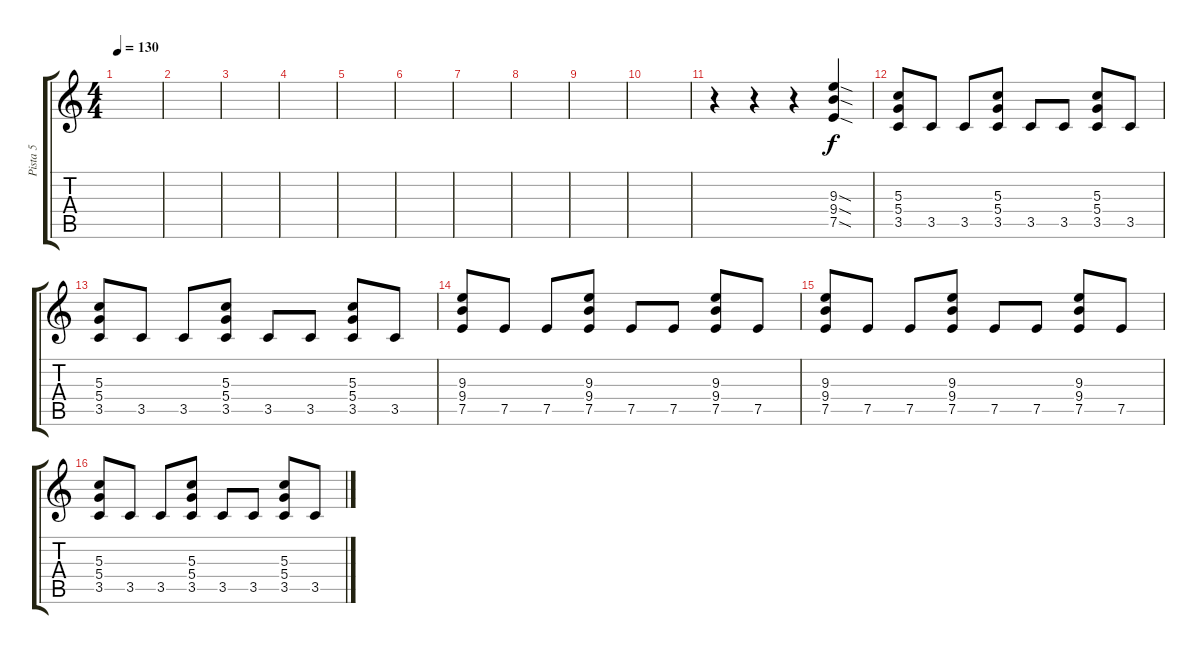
\track ("Pista 5" "Pista 5") {instrument overdrivenguitar}
\staff {score tabs}
\tuning (E4 B3 G3 D3 A2 E2) {hide}
\ts (4 4)
\tempo 130
\clef g2
\ks c
|
|
|
|
|
|
|
|
|
|
r.4 r.4 r.4 (9.3{sod} 9.4{sod} 7.5{sod}).4 |
(5.3 5.4 3.5).8 3.5.8 3.5.8 (5.3 5.4 3.5).8 3.5.8 3.5.8 (5.3 5.4 3.5).8 3.5.8 |
(5.3 5.4 3.5).8 3.5.8 3.5.8 (5.3 5.4 3.5).8 3.5.8 3.5.8 (5.3 5.4 3.5).8 3.5.8 |
(9.3 9.4 7.5).8 7.5.8 7.5.8 (9.3 9.4 7.5).8 7.5.8 7.5.8 (9.3 9.4 7.5).8 7.5.8 |
(9.3 9.4 7.5).8 7.5.8 7.5.8 (9.3 9.4 7.5).8 7.5.8 7.5.8 (9.3 9.4 7.5).8 7.5.8 |
(5.3 5.4 3.5).8 3.5.8 3.5.8 (5.3 5.4 3.5).8 3.5.8 3.5.8 (5.3 5.4 3.5).8 3.5.8
